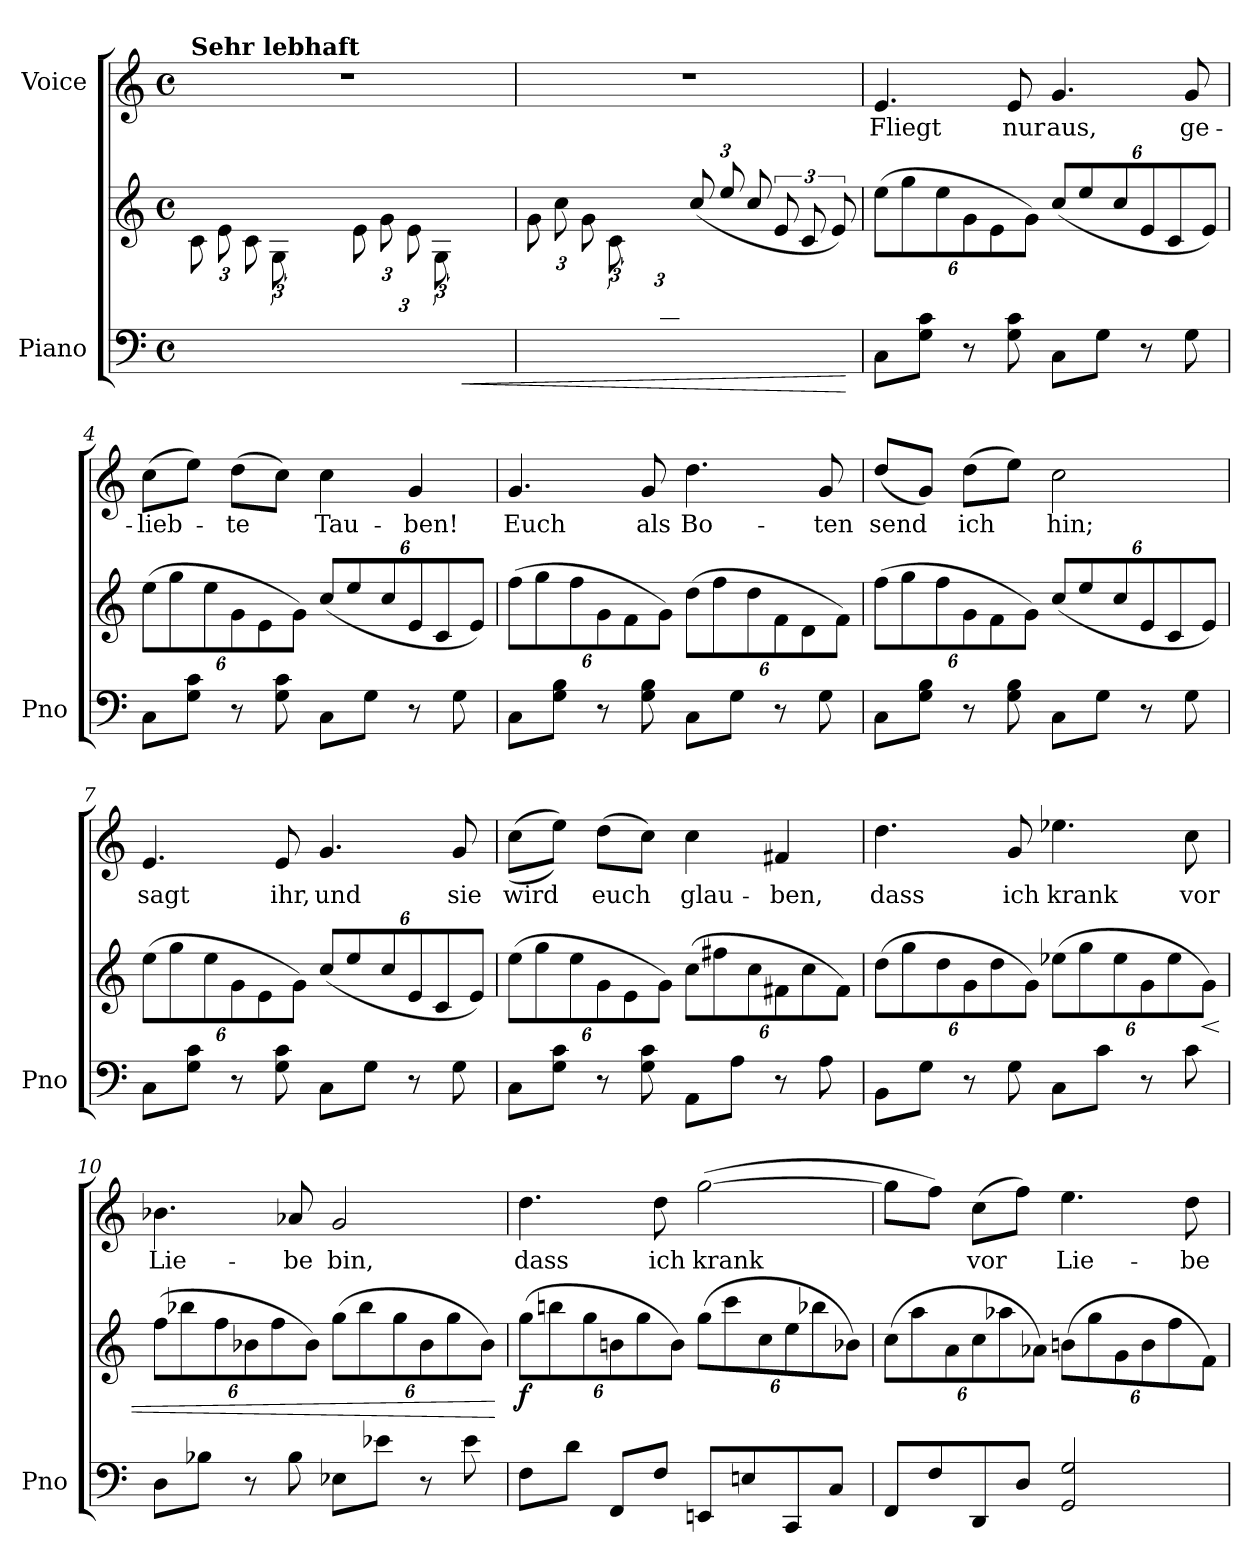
**kern	**kern	**dynam	**kern	**text
*part2	*part2	*part2	*part1	*part1
*staff3	*staff2	*staff2/3	*staff1	*staff1
*I"Piano	*	*	*I"Voice	*
*I'Pno	*	*	*	*
*clefF4	*clefG2	*	*clefG2	*
*k[]	*k[]	*	*k[]	*
*M4/4	*M4/4	*	*M4/4	*
*met(c)	*met(c)	*	*met(c)	*
=1	=1	=1	=1	=1
*^	*	*	*	*
*	*	*Xbrackettup	*	*	*
!	!	!	!	!LO:TX:a:B:t=Sehr lebhaft	!
3ryy	1ryy	(12c\L	.	1r	.
.	.	12e\	.	.	.
.	.	12c\	.	.	.
*	*	*brackettup	*	*	*
.	.	12G\	.	.	.
12E/	.	6ryy	.	.	.
12G/J)	.	.	.	.	.
*	*	*Xbrackettup	*	*	*
3ryy	.	(12e\L	.	.	.
.	.	12g\	.	.	.
.	.	12e\	.	.	.
*	*	*brackettup	*	*	*
.	.	12G\	.	.	.
!	!	!	!LO:HP:b=2	!	!
12E/	.	6ryy	<	.	.
12G/J)	.	.	.	.	.
=2	=2	=2	=2	=2	=2
*	*	*Xbrackettup	*	*	*
3ryy	1ryy	(12g\L	.	1r	.
.	.	12cc\	.	.	.
.	.	12g\	.	.	.
*	*	*brackettup	*	*	*
.	.	12c\	.	.	.
12G/	.	6ryy	.	.	.
12c/J)	.	.	.	.	.
*	*	*Xbrackettup	*	*	*
2ryy	.	(12cc/L	.	.	.
.	.	12ee/	.	.	.
.	.	12cc/	.	.	.
*	*	*brackettup	*	*	*
.	.	12e/	.	.	.
.	.	12c/	.	.	.
.	.	12e/J)	.	.	.
*v	*v	*	*	*	*
.	.	[	.	.
=3	=3	=3	=3	=3
*	*Xbrackettup	*	*	*
8C\L	(12ee\L	.	4.e/	Fliegt
.	12gg\	.	.	.
8G\ 8c\J	.	.	.	.
.	12ee\	.	.	.
*	*brackettup	*	*	*
!	!	!LO:DY:b=2	!	!
!	!	!LO:DY:n=1:b=2	!	!
8r	12g\	p other-dynamics	.	.
.	12e\	.	.	.
8G\ 8c\	.	.	8e/	nur
.	12g\J)	.	.	.
*	*Xbrackettup	*	*	*
8C\L	(12cc/L	.	4.g/	aus,
.	12ee/	.	.	.
8G\J	.	.	.	.
.	12cc/	.	.	.
*	*brackettup	*	*	*
8r	12e/	.	.	.
.	12c/	.	.	.
8G\	.	.	8g/	ge-
.	12e/J)	.	.	.
=4	=4	=4	=4	=4
*	*Xbrackettup	*	*	*
8C\L	(12ee\L	.	(8cc\L	lieb-
.	12gg\	.	.	.
8G\ 8c\J	.	.	8ee\J)	.
.	12ee\	.	.	.
*	*brackettup	*	*	*
8r	12g\	.	(8dd\L	-te
.	12e\	.	.	.
8G\ 8c\	.	.	8cc\J)	.
.	12g\J)	.	.	.
*	*Xbrackettup	*	*	*
8C\L	(12cc/L	.	4cc\	Tau-
.	12ee/	.	.	.
8G\J	.	.	.	.
.	12cc/	.	.	.
*	*brackettup	*	*	*
8r	12e/	.	4g/	-ben!
.	12c/	.	.	.
8G\	.	.	.	.
.	12e/J)	.	.	.
=5	=5	=5	=5	=5
*	*Xbrackettup	*	*	*
8C\L	(12ff\L	.	4.g/	Euch
.	12gg\	.	.	.
8G\ 8B\J	.	.	.	.
.	12ff\	.	.	.
*	*brackettup	*	*	*
8r	12g\	.	.	.
.	12f\	.	.	.
8G\ 8B\	.	.	8g/	als
.	12g\J)	.	.	.
*	*Xbrackettup	*	*	*
8C\L	(12dd\L	.	4.dd\	Bo-
.	12ff\	.	.	.
8G\J	.	.	.	.
.	12dd\	.	.	.
*	*brackettup	*	*	*
8r	12f\	.	.	.
.	12d\	.	.	.
8G\	.	.	8g/	-ten
.	12f\J)	.	.	.
=6	=6	=6	=6	=6
*	*Xbrackettup	*	*	*
8C\L	(12ff\L	.	(8dd/L	send
.	12gg\	.	.	.
8G\ 8B\J	.	.	8g/J)	.
.	12ff\	.	.	.
*	*brackettup	*	*	*
8r	12g\	.	(8dd\L	ich
.	12f\	.	.	.
8G\ 8B\	.	.	8ee\J)	.
.	12g\J)	.	.	.
*	*Xbrackettup	*	*	*
8C\L	(12cc/L	.	2cc\	hin;
.	12ee/	.	.	.
8G\J	.	.	.	.
.	12cc/	.	.	.
*	*brackettup	*	*	*
8r	12e/	.	.	.
.	12c/	.	.	.
8G\	.	.	.	.
.	12e/J)	.	.	.
=7	=7	=7	=7	=7
*	*Xbrackettup	*	*	*
8C\L	(12ee\L	.	4.e/	sagt
.	12gg\	.	.	.
8G\ 8c\J	.	.	.	.
.	12ee\	.	.	.
*	*brackettup	*	*	*
8r	12g\	.	.	.
.	12e\	.	.	.
8G\ 8c\	.	.	8e/	ihr,
.	12g\J)	.	.	.
*	*Xbrackettup	*	*	*
8C\L	(12cc/L	.	4.g/	und
.	12ee/	.	.	.
8G\J	.	.	.	.
.	12cc/	.	.	.
*	*brackettup	*	*	*
8r	12e/	.	.	.
.	12c/	.	.	.
8G\	.	.	8g/	sie
.	12e/J)	.	.	.
=8	=8	=8	=8	=8
*	*Xbrackettup	*	*	*
8C\L	(12ee\L	.	((8cc\L	wird
.	12gg\	.	.	.
8G\ 8c\J	.	.	8ee\J))	.
.	12ee\	.	.	.
*	*brackettup	*	*	*
8r	12g\	.	(8dd\L	euch
.	12e\	.	.	.
8G\ 8c\	.	.	8cc\J)	.
.	12g\J)	.	.	.
*	*Xbrackettup	*	*	*
8AA\L	(12cc\L	.	4cc\	glau-
.	12ff#X\	.	.	.
8A\J	.	.	.	.
.	12cc\	.	.	.
*	*brackettup	*	*	*
8r	12f#X\	.	4f#X/	-ben,
.	12cc\	.	.	.
8A\	.	.	.	.
.	12f#\J)	.	.	.
=9	=9	=9	=9	=9
*	*Xbrackettup	*	*	*
8BB\L	(12dd\L	.	4.dd\	dass
.	12gg\	.	.	.
8G\J	.	.	.	.
.	12dd\	.	.	.
*	*brackettup	*	*	*
8r	12g\	.	.	.
.	12dd\	.	.	.
8G\	.	.	8g/	ich
.	12g\J)	.	.	.
*	*Xbrackettup	*	*	*
8C\L	(12ee-X\L	.	4.ee-X\	krank
.	12gg\	.	.	.
8c\J	.	.	.	.
.	12ee-\	.	.	.
*	*brackettup	*	*	*
8r	12g\	.	.	.
.	12ee-\	.	.	.
8c\	.	.	8cc\	vor
!	!	!LO:HP:b	!	!
.	12g\J)	<	.	.
=10	=10	=10	=10	=10
*	*Xbrackettup	*	*	*
8D\L	(12ff\L	.	4.b-X\	Lie-
.	12bb-X\	.	.	.
8B-X\J	.	.	.	.
.	12ff\	.	.	.
*	*brackettup	*	*	*
8r	12b-X\	.	.	.
.	12ff\	.	.	.
8B-\	.	.	8a-X/	-be
.	12b-\J)	.	.	.
*	*Xbrackettup	*	*	*
8E-X\L	(12gg\L	.	2g/	bin,
.	12bb-\	.	.	.
8e-X\J	.	.	.	.
.	12gg\	.	.	.
*	*brackettup	*	*	*
8r	12b-\	.	.	.
.	12gg\	.	.	.
8e-\	.	.	.	.
.	12b-\J)	.	.	.
.	.	[	.	.
=11	=11	=11	=11	=11
*	*Xbrackettup	*	*	*
!	!	!LO:DY:b	!	!
8F\L	(12gg\L	f	4.dd\	dass
.	12bbn\	.	.	.
8d\J	.	.	.	.
.	12gg\	.	.	.
*	*brackettup	*	*	*
8FF/L	12bn\	.	.	.
.	12gg\	.	.	.
8F/J	.	.	8dd\	ich
.	12b\J)	.	.	.
*	*Xbrackettup	*	*	*
8EEn/L	(12gg\L	.	([2gg\	krank
.	12ccc\	.	.	.
8En/	.	.	.	.
.	12cc\	.	.	.
*	*brackettup	*	*	*
8CC/	12ee\	.	.	.
.	12bb-X\	.	.	.
8C/J	.	.	.	.
.	12b-X\J)	.	.	.
=12	=12	=12	=12	=12
*	*Xbrackettup	*	*	*
8FF/L	(12cc\L	.	8gg\L]	.
.	12aa\	.	.	.
8F/	.	.	8ff\J)	.
.	12a\	.	.	.
*	*brackettup	*	*	*
8DD/	12cc\	.	(8cc\L	vor
.	12aa-X\	.	.	.
8D/J	.	.	8ff\J)	.
.	12a-X\J)	.	.	.
*	*Xbrackettup	*	*	*
2GG/ 2G/	(12bn\L	.	4.ee\	Lie-
.	12gg\	.	.	.
.	12g\	.	.	.
*	*brackettup	*	*	*
.	12b\	.	.	.
.	12ff\	.	.	.
.	.	.	8dd\	-be
.	12f\J)	.	.	.
=	=	=	=	=
*-	*-	*-	*-	*-
